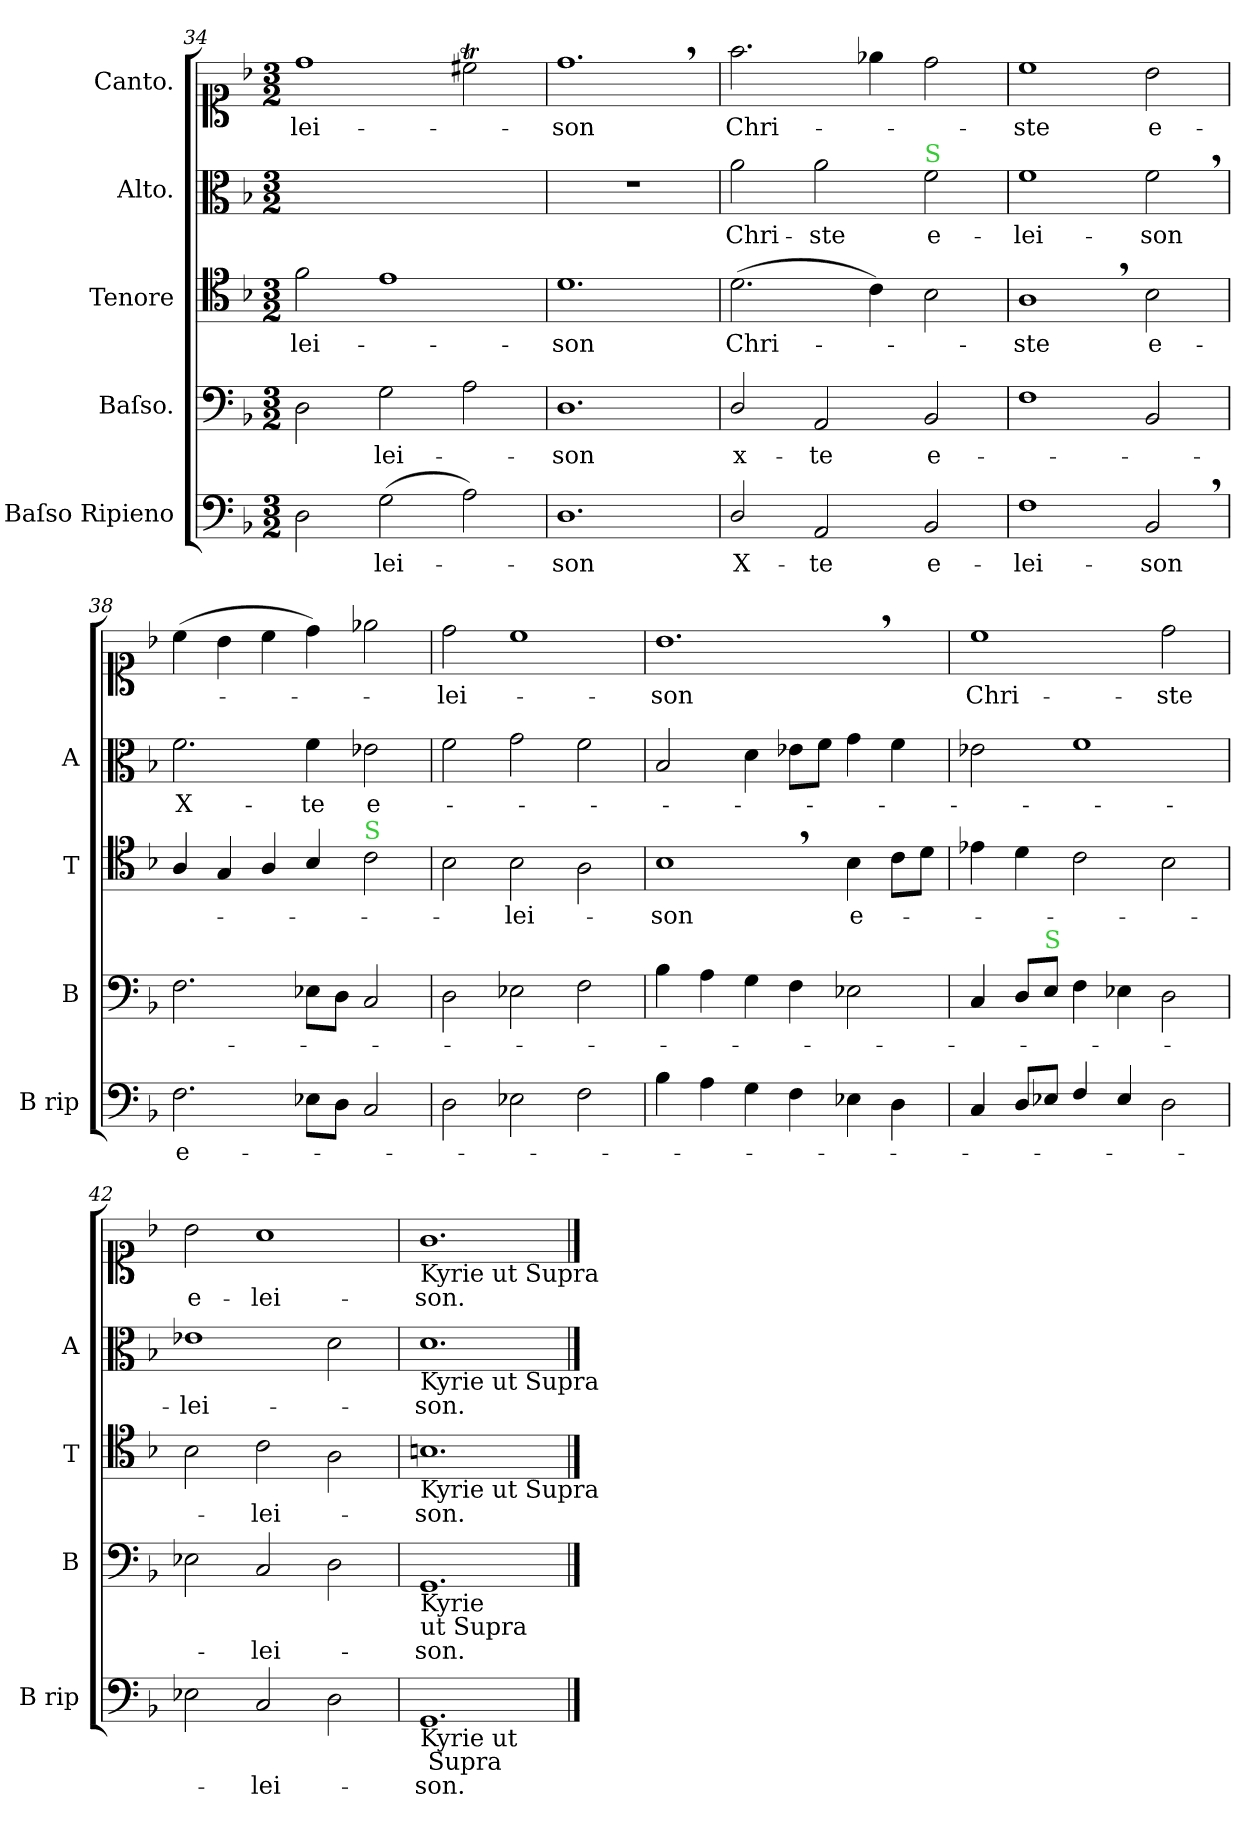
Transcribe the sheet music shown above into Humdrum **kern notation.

**kern	**text	**kern	**text	**kern	**text	**kern	**text	**kern	**text
*part5	*part5	*part4	*part4	*part3	*part3	*part2	*part2	*part1	*part1
*staff5	*staff5	*staff4	*staff4	*staff3	*staff3	*staff2	*staff2	*staff1	*staff1
*I"Baſso Ripieno	*	*I"Baſso.	*	*I"Tenore	*	*I"Alto.	*	*I"Canto.	*
*I'B rip	*	*I'B	*	*I'T	*	*I'A	*	*	*
*clefF4	*	*clefF4	*	*clefC4	*	*clefC3	*	*clefC1	*
*k[b-]	*	*k[b-]	*	*k[b-]	*	*k[b-]	*	*k[b-]	*
*M3/2	*	*M3/2	*	*M3/2	*	*M3/2	*	*M3/2	*
=34	=34	=34	=34	=34	=34	=34	=34	=34	=34
2D\	.	2D\	.	2f\	-lei-	1.ryy	.	1dd	-lei-
(2G\	-lei-	2G\	-lei-	1e	.	.	.	.	.
2A\)	.	2A\	.	.	.	.	.	2cc#Xt\	.
=35	=35	=35	=35	=35	=35	=35	=35	=35	=35
1.D	-son	1.D	-son	1.d	-son	1.r	.	1.dd,<	-son
=36	=36	=36	=36	=36	=36	=36	=36	=36	=36
!	!LO:LY:i	!	!	!	!	!	!	!	!
2D/	X-	2D/	x-	(2.d\	Chri-	2a\	Chri-	2.ff\	Chri-
!	!LO:LY:i	!	!	!	!	!	!	!	!
2AA/	-te	2AA/	-te	.	.	2a\	-ste	.	.
.	.	.	.	4c\)	.	.	.	4ee-X\	.
!	!	!	!	!	!	!LO:TX:a:color=limegreen:t=S	!	!	!
!	!LO:LY:i	!	!	!	!	!	!	!	!
2BB-/	e-	2BB-/	e-	2B-\	.	2f\	e-	2dd\	.
=37	=37	=37	=37	=37	=37	=37	=37	=37	=37
!	!LO:LY:i	!	!	!	!	!	!	!	!
1F	-lei-	1F	.	1A,<	ste	1f	-lei-	1cc	-ste
!	!LO:LY:i	!	!	!	!	!	!	!	!
2BB-,</	-son	2BB-/	.	2B-\	e-	2f,<\	-son	2b-\	e-
=38	=38	=38	=38	=38	=38	=38	=38	=38	=38
2.F\	e-	2.F\	.	4A/	.	2.f\	X-	(4cc\	.
.	.	.	.	4G/	.	.	.	4b-\	.
.	.	.	.	4A/	.	.	.	4cc\	.
8E-X\L	.	8E-X\L	.	4B-/	.	4f\	-te	4dd\)	.
8D\J	.	8D\J	.	.	.	.	.	.	.
!	!	!	!	!LO:TX:a:color=limegreen:t=S	!	!	!	!	!
2C/	.	2C/	.	2c\	.	2e-X\	e-	2ee-X\	.
=39	=39	=39	=39	=39	=39	=39	=39	=39	=39
2D\	.	2D\	.	2B-\	.	2f\	.	2dd\	-lei-
2E-X\	.	2E-X\	.	2B-\	-lei-	2g\	.	1cc	.
2F\	.	2F\	.	2A\	.	2f\	.	.	.
=40	=40	=40	=40	=40	=40	=40	=40	=40	=40
4B-\	.	4B-\	.	1B-,	-son	2B-/	.	1.b-,<	-son
4A\	.	4A\	.	.	.	.	.	.	.
4G\	.	4G\	.	.	.	4d\	.	.	.
4F\	.	4F\	.	.	.	8e-X\L	.	.	.
.	.	.	.	.	.	8f\J	.	.	.
4E-X\	.	2E-X\	.	4B-\	e-	4g\	.	.	.
4D\	.	.	.	8c\L	.	4f\	.	.	.
.	.	.	.	8d\J	.	.	.	.	.
=41	=41	=41	=41	=41	=41	=41	=41	=41	=41
4C/	.	4C/	.	4e-X\	.	2e-X\	.	1cc	Chri-
8D/L	.	8D/L	.	4d\	.	.	.	.	.
!	!	!LO:TX:a:color=limegreen:t=S	!	!	!	!	!	!	!
8E-X/J	.	8E/J	.	.	.	.	.	.	.
4F/	.	4F\	.	2c\	.	1f	.	.	.
4E-/	.	4E-X\	.	.	.	.	.	.	.
2D\	.	2D\	.	2B-\	.	.	.	2dd\	ste
=42	=42	=42	=42	=42	=42	=42	=42	=42	=42
2E-X\	.	2E-X\	.	2B-\	.	1e-X	-lei-	2b-\	e-
2C/	-lei-	2C/	-lei-	2c\	-lei-	.	.	1a	-lei-
2D\	.	2D\	.	2A\	.	2d\	.	.	.
=43	=43	=43	=43	=43	=43	=43	=43	=43	=43
!	!	!	!	!	!	!	!	!LO:TX:b:t=Kyrie ut Supra	!
!	!	!	!	!	!	!LO:TX:b:t=Kyrie ut Supra	!	!	!
!	!	!	!	!LO:TX:b:t=Kyrie ut Supra	!	!	!	!	!
!	!	!LO:TX:b:t=Kyrie\nut Supra	!	!	!	!	!	!	!
!LO:TX:b:t=Kyrie ut\n Supra	!	!	!	!	!	!	!	!	!
1.GG	-son.	1.GG	-son.	1.Bn	-son.	1.d	-son.	1.g	-son.
==	==	==	==	==	==	==	==	==	==
*-	*-	*-	*-	*-	*-	*-	*-	*-	*-
